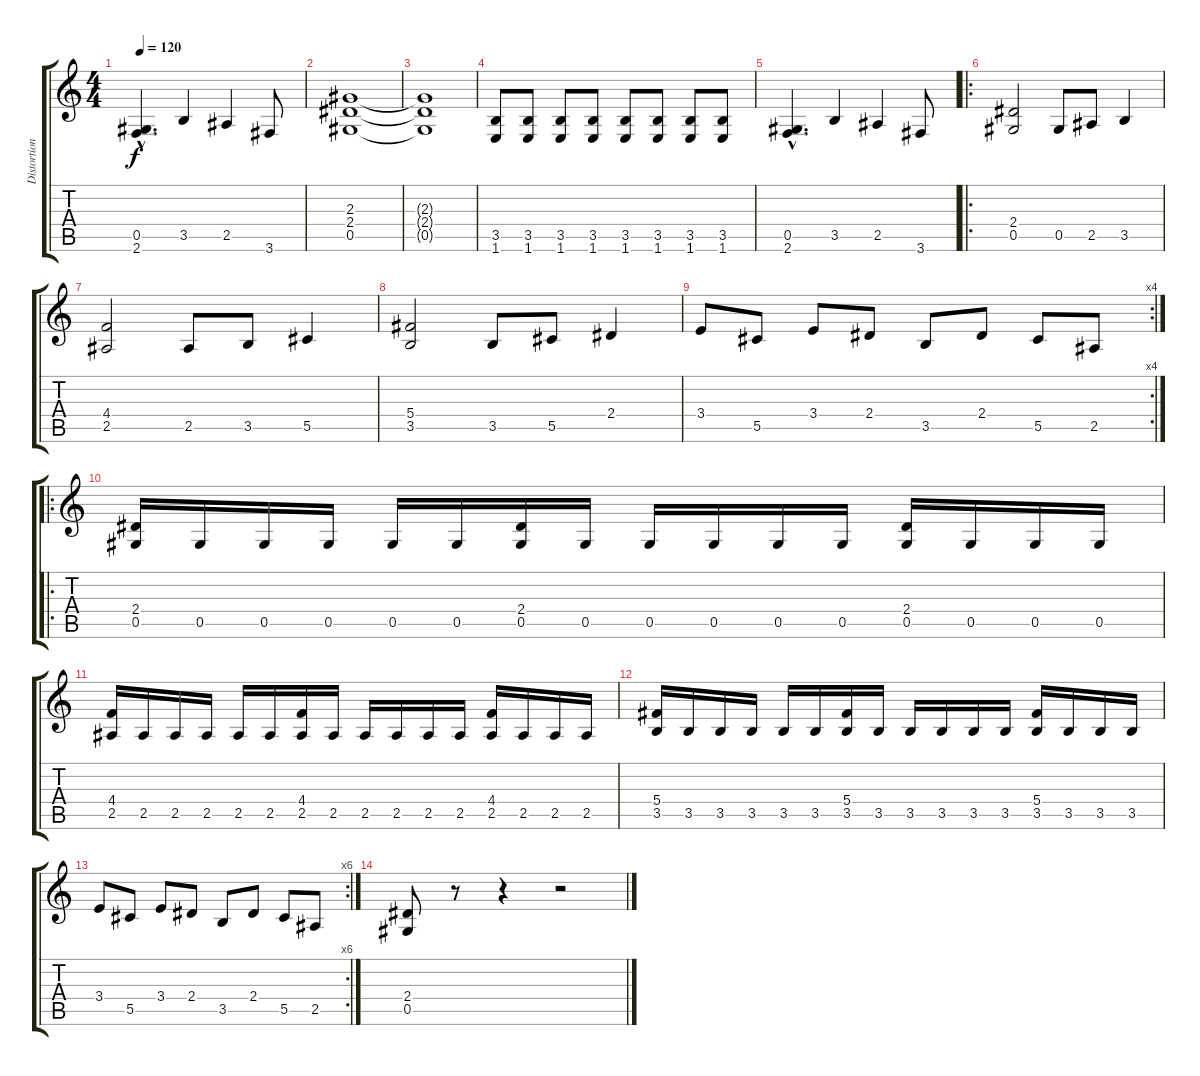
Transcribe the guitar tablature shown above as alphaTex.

\track ("Distortion Guitar" "Distortion") {instrument distortionguitar}
\staff {score tabs}
\tuning (Eb4 Bb3 Gb3 Db3 Ab2 Eb2) {hide}
\ts (4 4)
\tempo 120
\clef g2
\ks c
(0.5{hac} 2.6{hac}).4{d dy f} 3.5.4 2.5.4 3.6.8 |
(2.3 2.4 0.5).1 |
(2.3{t} 2.4{t} 0.5{t}).1 |
(3.5 1.6).8 (3.5 1.6).8 (3.5 1.6).8 (3.5 1.6).8 (3.5 1.6).8 (3.5 1.6).8 (3.5 1.6).8 (3.5 1.6).8 |
(0.5{hac} 2.6{hac}).4{d} 3.5.4 2.5.4 3.6.8 |
\ro
(2.4 0.5).2 0.5.8 2.5.8 3.5.4 |
(4.4 2.5).2 2.5.8 3.5.8 5.5.4 |
(5.4 3.5).2 3.5.8 5.5.8 2.4.4 |
\rc 4
3.4.8 5.5.8 3.4.8 2.4.8 3.5.8 2.4.8 5.5.8 2.5.8 |
\ro
(2.4 0.5).16 0.5.16 0.5.16 0.5.16 0.5.16 0.5.16 (2.4 0.5).16 0.5.16 0.5.16 0.5.16 0.5.16 0.5.16 (2.4 0.5).16 0.5.16 0.5.16 0.5.16 |
(4.4 2.5).16 2.5.16 2.5.16 2.5.16 2.5.16 2.5.16 (4.4 2.5).16 2.5.16 2.5.16 2.5.16 2.5.16 2.5.16 (4.4 2.5).16 2.5.16 2.5.16 2.5.16 |
(5.4 3.5).16 3.5.16 3.5.16 3.5.16 3.5.16 3.5.16 (5.4 3.5).16 3.5.16 3.5.16 3.5.16 3.5.16 3.5.16 (5.4 3.5).16 3.5.16 3.5.16 3.5.16 |
\rc 6
3.4.8 5.5.8 3.4.8 2.4.8 3.5.8 2.4.8 5.5.8 2.5.8 |
(2.4 0.5).8 r.8 r.4 r.2
